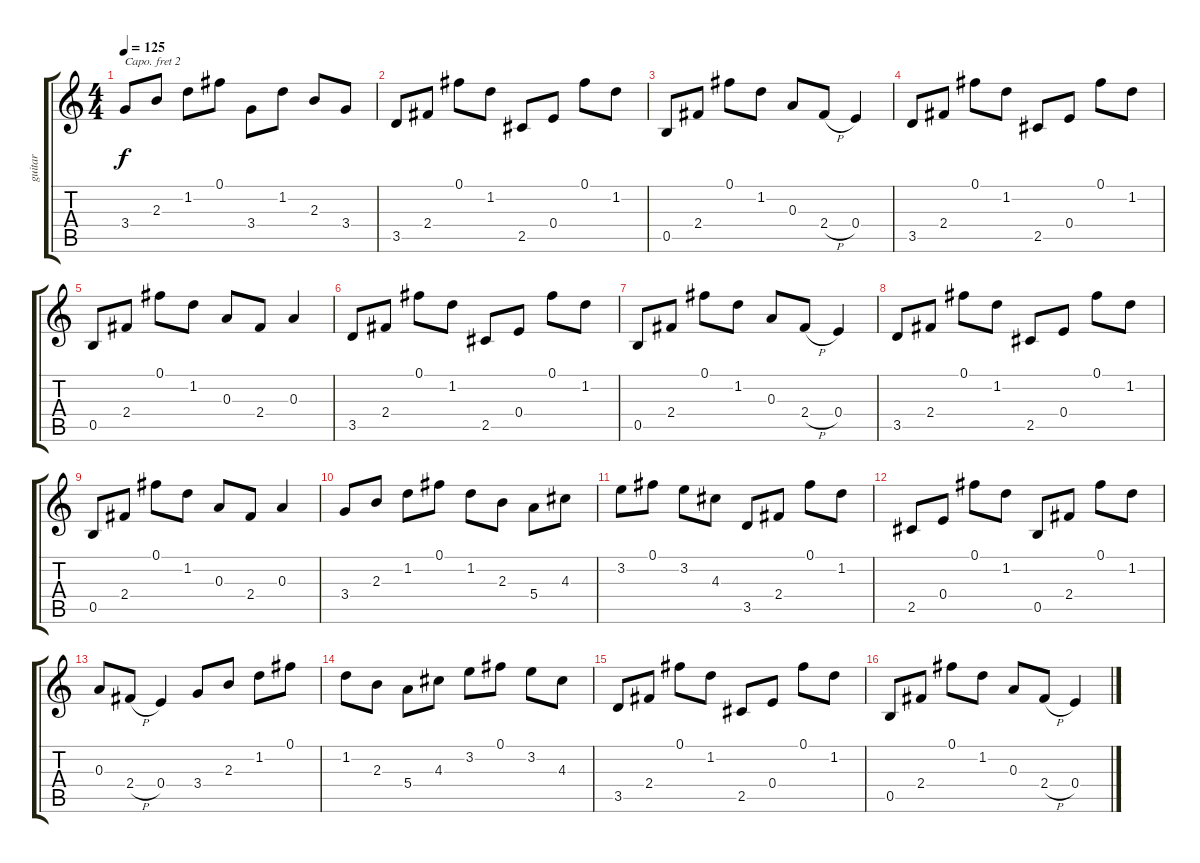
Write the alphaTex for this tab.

\track ("guitar" "guitar") {instrument acousticguitarsteel}
\staff {score tabs}
\capo 2
\tuning (E4 B3 G3 D3 A2 E2) {hide}
\ts (4 4)
\tempo 125
\clef g2
\ks c
3.4.8{dy f} 2.3.8 1.2.8 0.1.8 3.4.8 1.2.8 2.3.8 3.4.8 |
3.5.8 2.4.8 0.1.8 1.2.8 2.5.8 0.4.8 0.1.8 1.2.8 |
0.5.8 2.4.8 0.1.8 1.2.8 0.3.8 2.4{h}.8 0.4.4 |
3.5.8 2.4.8 0.1.8 1.2.8 2.5.8 0.4.8 0.1.8 1.2.8 |
0.5.8 2.4.8 0.1.8 1.2.8 0.3.8 2.4.8 0.3.4 |
3.5.8 2.4.8 0.1.8 1.2.8 2.5.8 0.4.8 0.1.8 1.2.8 |
0.5.8 2.4.8 0.1.8 1.2.8 0.3.8 2.4{h}.8 0.4.4 |
3.5.8 2.4.8 0.1.8 1.2.8 2.5.8 0.4.8 0.1.8 1.2.8 |
0.5.8 2.4.8 0.1.8 1.2.8 0.3.8 2.4.8 0.3.4 |
3.4.8 2.3.8 1.2.8 0.1.8 1.2.8 2.3.8 5.4.8 4.3.8 |
3.2.8 0.1.8 3.2.8 4.3.8 3.5.8 2.4.8 0.1.8 1.2.8 |
2.5.8 0.4.8 0.1.8 1.2.8 0.5.8 2.4.8 0.1.8 1.2.8 |
0.3.8 2.4{h}.8 0.4.4 3.4.8 2.3.8 1.2.8 0.1.8 |
1.2.8 2.3.8 5.4.8 4.3.8 3.2.8 0.1.8 3.2.8 4.3.8 |
3.5.8 2.4.8 0.1.8 1.2.8 2.5.8 0.4.8 0.1.8 1.2.8 |
0.5.8 2.4.8 0.1.8 1.2.8 0.3.8 2.4{h}.8 0.4.4
